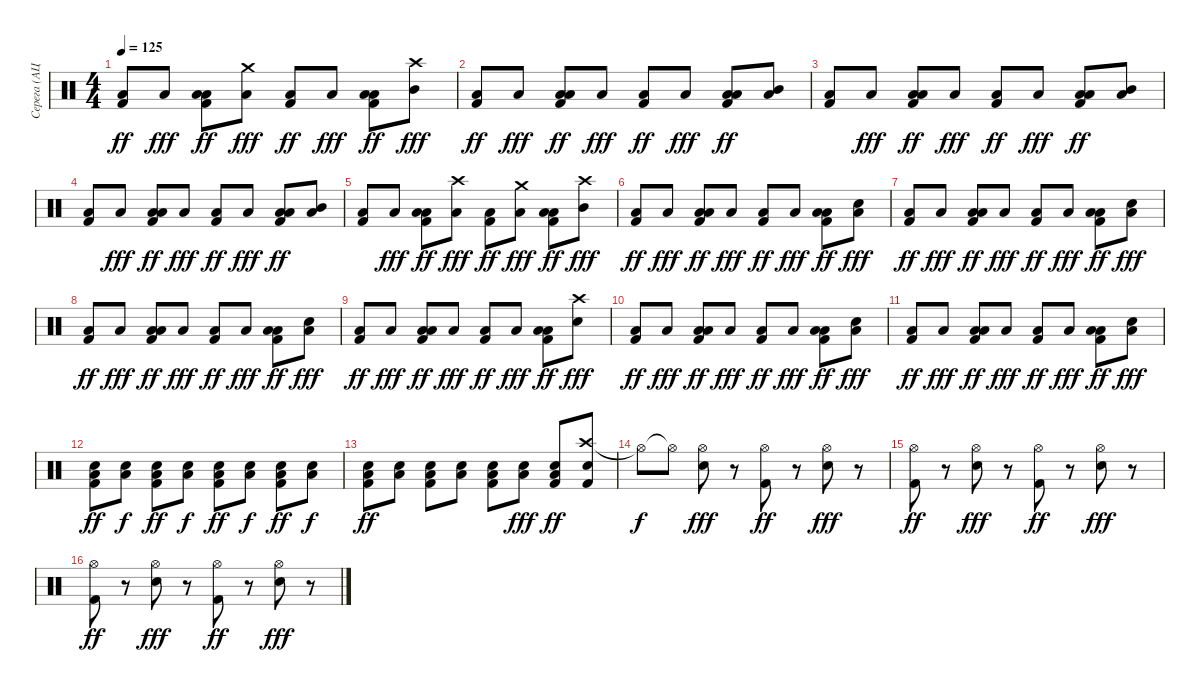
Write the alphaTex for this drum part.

\track ("Серега (АЦЦКИЙ ДЯТЕЛ)" "Серега (АЦ") {instrument percussion}
\staff {score}
\articulation defaults
\ts (4 4)
\tempo 125
\clef neutral
\ks c
("Low Floor Tom (hit)" "Kick (hit) 2").8{dy ff} "Low Floor Tom (hit)".8{dy fff} ("Low Tom (hit)" "Low Floor Tom (hit)" "Kick (hit) 2").8{dy ff} ("Crash medium (hit)" "Low Floor Tom (hit)").8{dy fff} ("Low Floor Tom (hit)" "Kick (hit) 2").8{dy ff} "Low Floor Tom (hit)".8{dy fff} ("Low Tom (hit)" "Low Floor Tom (hit)" "Kick (hit) 2").8{dy ff} ("Crash high (hit)" "Mid Tom (hit)").8{dy fff} |
("Low Floor Tom (hit)" "Kick (hit) 2").8{dy ff} "Low Floor Tom (hit)".8{dy fff} ("Low Tom (hit)" "Low Floor Tom (hit)" "Kick (hit) 2").8{dy ff} "Low Floor Tom (hit)".8{dy fff} ("Low Floor Tom (hit)" "Kick (hit) 2").8{dy ff} "Low Floor Tom (hit)".8{dy fff} ("Low Tom (hit)" "Low Floor Tom (hit)" "Kick (hit) 2").8{dy ff} ("Mid Tom (hit)" "Low Floor Tom (hit)").8 |
("Low Floor Tom (hit)" "Kick (hit) 2").8 "Low Floor Tom (hit)".8{dy fff} ("Low Tom (hit)" "Low Floor Tom (hit)" "Kick (hit) 2").8{dy ff} "Low Floor Tom (hit)".8{dy fff} ("Low Floor Tom (hit)" "Kick (hit) 2").8{dy ff} "Low Floor Tom (hit)".8{dy fff} ("Low Tom (hit)" "Low Floor Tom (hit)" "Kick (hit) 2").8{dy ff} ("Mid Tom (hit)" "Low Floor Tom (hit)").8 |
("Low Floor Tom (hit)" "Kick (hit) 2").8 "Low Floor Tom (hit)".8{dy fff} ("Low Tom (hit)" "Low Floor Tom (hit)" "Kick (hit) 2").8{dy ff} "Low Floor Tom (hit)".8{dy fff} ("Low Floor Tom (hit)" "Kick (hit) 2").8{dy ff} "Low Floor Tom (hit)".8{dy fff} ("Low Tom (hit)" "Low Floor Tom (hit)" "Kick (hit) 2").8{dy ff} ("Mid Tom (hit)" "Low Floor Tom (hit)").8 |
("Low Floor Tom (hit)" "Kick (hit) 2").8 "Low Floor Tom (hit)".8{dy fff} ("Low Tom (hit)" "Low Floor Tom (hit)" "Kick (hit) 2").8{dy ff} ("Crash high (hit)" "Low Floor Tom (hit)").8{dy fff} ("Low Floor Tom (hit)" "Kick (hit) 2").8{dy ff} ("Crash medium (hit)" "Low Floor Tom (hit)").8{dy fff} ("Low Tom (hit)" "Low Floor Tom (hit)" "Kick (hit) 2").8{dy ff} ("Crash high (hit)" "Mid Tom (hit)").8{dy fff} |
("Low Floor Tom (hit)" "Kick (hit) 2").8{dy ff} "Low Floor Tom (hit)".8{dy fff} ("Low Tom (hit)" "Low Floor Tom (hit)" "Kick (hit) 2").8{dy ff} "Low Floor Tom (hit)".8{dy fff} ("Low Floor Tom (hit)" "Kick (hit) 2").8{dy ff} "Low Floor Tom (hit)".8{dy fff} ("Low Tom (hit)" "Low Floor Tom (hit)" "Kick (hit) 2").8{dy ff} ("Low Floor Tom (hit)" "Electric Snare (hit)").8{dy fff} |
("Low Floor Tom (hit)" "Kick (hit) 2").8{dy ff} "Low Floor Tom (hit)".8{dy fff} ("Low Tom (hit)" "Low Floor Tom (hit)" "Kick (hit) 2").8{dy ff} "Low Floor Tom (hit)".8{dy fff} ("Low Floor Tom (hit)" "Kick (hit) 2").8{dy ff} "Low Floor Tom (hit)".8{dy fff} ("Low Tom (hit)" "Low Floor Tom (hit)" "Kick (hit) 2").8{dy ff} ("Low Floor Tom (hit)" "Electric Snare (hit)").8{dy fff} |
("Low Floor Tom (hit)" "Kick (hit) 2").8{dy ff} "Low Floor Tom (hit)".8{dy fff} ("Low Tom (hit)" "Low Floor Tom (hit)" "Kick (hit) 2").8{dy ff} "Low Floor Tom (hit)".8{dy fff} ("Low Floor Tom (hit)" "Kick (hit) 2").8{dy ff} "Low Floor Tom (hit)".8{dy fff} ("Low Tom (hit)" "Low Floor Tom (hit)" "Kick (hit) 2").8{dy ff} ("Low Floor Tom (hit)" "Electric Snare (hit)").8{dy fff} |
("Low Floor Tom (hit)" "Kick (hit) 2").8{dy ff} "Low Floor Tom (hit)".8{dy fff} ("Low Tom (hit)" "Low Floor Tom (hit)" "Kick (hit) 2").8{dy ff} "Low Floor Tom (hit)".8{dy fff} ("Low Floor Tom (hit)" "Kick (hit) 2").8{dy ff} "Low Floor Tom (hit)".8{dy fff} ("Low Tom (hit)" "Low Floor Tom (hit)" "Kick (hit) 2").8{dy ff} ("Crash high (hit)" "Electric Snare (hit)").8{dy fff} |
("Low Floor Tom (hit)" "Kick (hit) 2").8{dy ff} "Low Floor Tom (hit)".8{dy fff} ("Low Tom (hit)" "Low Floor Tom (hit)" "Kick (hit) 2").8{dy ff} "Low Floor Tom (hit)".8{dy fff} ("Low Floor Tom (hit)" "Kick (hit) 2").8{dy ff} "Low Floor Tom (hit)".8{dy fff} ("Low Tom (hit)" "Low Floor Tom (hit)" "Kick (hit) 2").8{dy ff} ("Low Floor Tom (hit)" "Electric Snare (hit)").8{dy fff} |
("Low Floor Tom (hit)" "Kick (hit) 2").8{dy ff} "Low Floor Tom (hit)".8{dy fff} ("Low Tom (hit)" "Low Floor Tom (hit)" "Kick (hit) 2").8{dy ff} "Low Floor Tom (hit)".8{dy fff} ("Low Floor Tom (hit)" "Kick (hit) 2").8{dy ff} "Low Floor Tom (hit)".8{dy fff} ("Low Tom (hit)" "Low Floor Tom (hit)" "Kick (hit) 2").8{dy ff} ("Low Floor Tom (hit)" "Electric Snare (hit)").8{dy fff} |
("Low Floor Tom (hit)" "Electric Snare (hit)" "Kick (hit) 2").8{dy ff} ("Low Floor Tom (hit)" "Electric Snare (hit)").8{dy f} ("Low Floor Tom (hit)" "Electric Snare (hit)" "Kick (hit) 2").8{dy ff} ("Low Floor Tom (hit)" "Electric Snare (hit)").8{dy f} ("Low Floor Tom (hit)" "Electric Snare (hit)" "Kick (hit) 2").8{dy ff} ("Low Floor Tom (hit)" "Electric Snare (hit)").8{dy f} ("Low Floor Tom (hit)" "Electric Snare (hit)" "Kick (hit) 2").8{dy ff} ("Low Floor Tom (hit)" "Electric Snare (hit)").8{dy f} |
("Low Floor Tom (hit)" "Electric Snare (hit)" "Kick (hit) 2").8{dy ff} ("Low Floor Tom (hit)" "Electric Snare (hit)").8 ("Low Floor Tom (hit)" "Electric Snare (hit)" "Kick (hit) 2").8 ("Low Floor Tom (hit)" "Electric Snare (hit)").8 ("Low Floor Tom (hit)" "Electric Snare (hit)" "Kick (hit) 2").8 ("Low Floor Tom (hit)" "Electric Snare (hit)").8{dy fff} ("Low Floor Tom (hit)" "Electric Snare (hit)" "Kick (hit) 2").8{dy ff} ("Crash high (hit)" "Electric Snare (hit)" "Kick (hit) 2").8 |
"Hi-Hat (open)"{t}.8{dy f} "Hi-Hat (open)"{t}.8 ("Hi-Hat (open)" "Electric Snare (hit)").8{dy fff} r.8 ("Hi-Hat (open)" "Kick (hit) 2").8{dy ff} r.8 ("Hi-Hat (open)" "Electric Snare (hit)").8{dy fff} r.8 |
("Hi-Hat (open)" "Kick (hit) 2").8{dy ff} r.8 ("Hi-Hat (open)" "Electric Snare (hit)").8{dy fff} r.8 ("Hi-Hat (open)" "Kick (hit) 2").8{dy ff} r.8 ("Hi-Hat (open)" "Electric Snare (hit)").8{dy fff} r.8 |
("Hi-Hat (open)" "Kick (hit) 2").8{dy ff} r.8 ("Hi-Hat (open)" "Electric Snare (hit)").8{dy fff} r.8 ("Hi-Hat (open)" "Kick (hit) 2").8{dy ff} r.8 ("Hi-Hat (open)" "Electric Snare (hit)").8{dy fff} r.8
